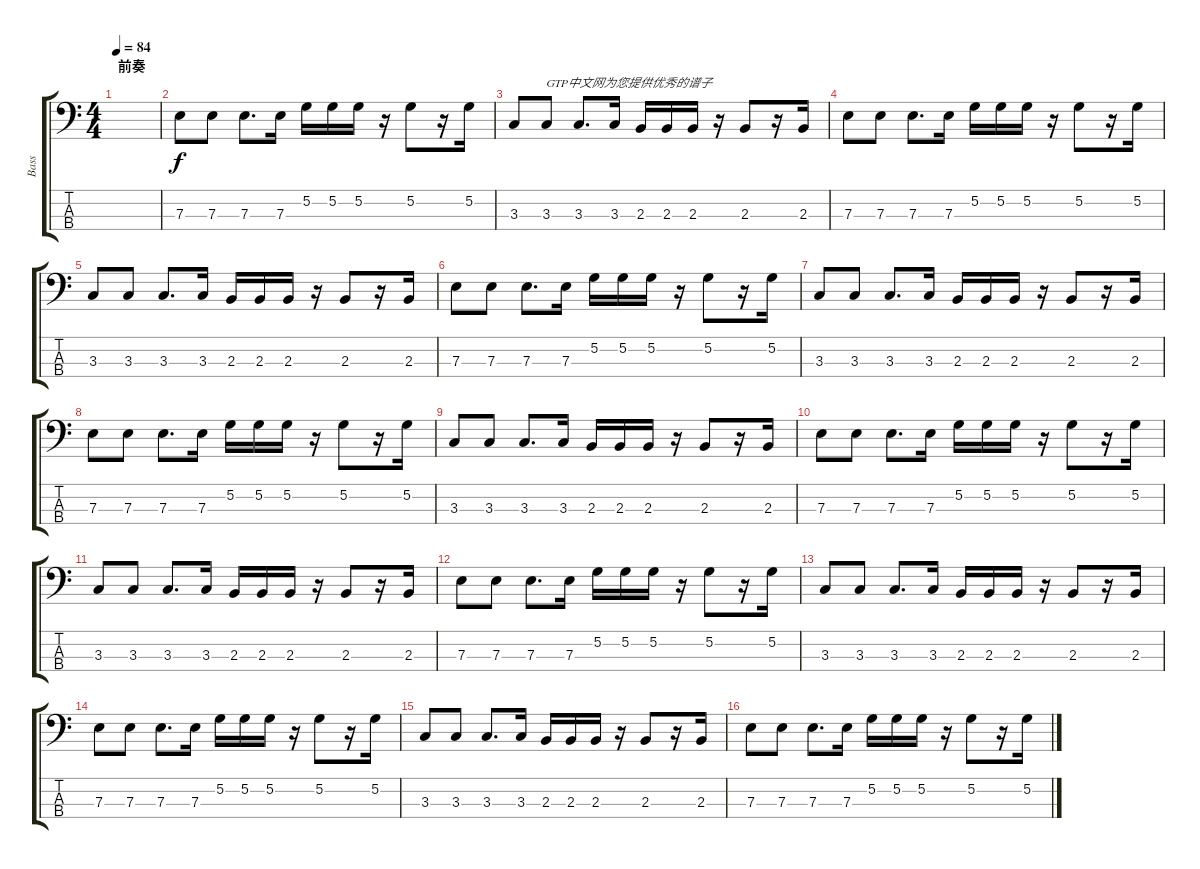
\track ("Bass" "Bass") {instrument electricbassfinger}
\staff {score tabs}
\tuning (G2 D2 A1 E1) {hide}
\ts (4 4)
\section ("" "前奏")
\tempo 84
\clef f4
\ks c
|
7.3.8 7.3.8 7.3.8{d} 7.3.16 5.2.16 5.2.16 5.2.16 r.16 5.2.8 r.16 5.2.16 |
3.3.8 3.3.8{txt "GTP中文网为您提供优秀的谱子"} 3.3.8{d} 3.3.16 2.3.16 2.3.16 2.3.16 r.16 2.3.8 r.16 2.3.16 |
7.3.8{txt " "} 7.3.8 7.3.8{d} 7.3.16 5.2.16 5.2.16 5.2.16 r.16 5.2.8 r.16 5.2.16 |
3.3.8 3.3.8 3.3.8{d} 3.3.16 2.3.16 2.3.16 2.3.16 r.16 2.3.8 r.16 2.3.16 |
7.3.8 7.3.8 7.3.8{d} 7.3.16 5.2.16 5.2.16 5.2.16 r.16 5.2.8 r.16 5.2.16 |
3.3.8 3.3.8 3.3.8{d} 3.3.16 2.3.16 2.3.16 2.3.16 r.16 2.3.8 r.16 2.3.16 |
7.3.8 7.3.8 7.3.8{d} 7.3.16 5.2.16 5.2.16 5.2.16 r.16 5.2.8 r.16 5.2.16 |
3.3.8 3.3.8 3.3.8{d} 3.3.16 2.3.16 2.3.16 2.3.16 r.16 2.3.8 r.16 2.3.16 |
7.3.8 7.3.8 7.3.8{d} 7.3.16 5.2.16 5.2.16 5.2.16 r.16 5.2.8 r.16 5.2.16 |
3.3.8 3.3.8 3.3.8{d} 3.3.16 2.3.16 2.3.16 2.3.16 r.16 2.3.8 r.16 2.3.16 |
7.3.8 7.3.8 7.3.8{d} 7.3.16 5.2.16 5.2.16 5.2.16 r.16 5.2.8 r.16 5.2.16 |
3.3.8 3.3.8 3.3.8{d} 3.3.16 2.3.16 2.3.16 2.3.16 r.16 2.3.8 r.16 2.3.16 |
7.3.8 7.3.8 7.3.8{d} 7.3.16 5.2.16 5.2.16 5.2.16 r.16 5.2.8 r.16 5.2.16 |
3.3.8 3.3.8 3.3.8{d} 3.3.16 2.3.16 2.3.16 2.3.16 r.16 2.3.8 r.16 2.3.16 |
7.3.8 7.3.8 7.3.8{d} 7.3.16 5.2.16 5.2.16 5.2.16 r.16 5.2.8 r.16 5.2.16
